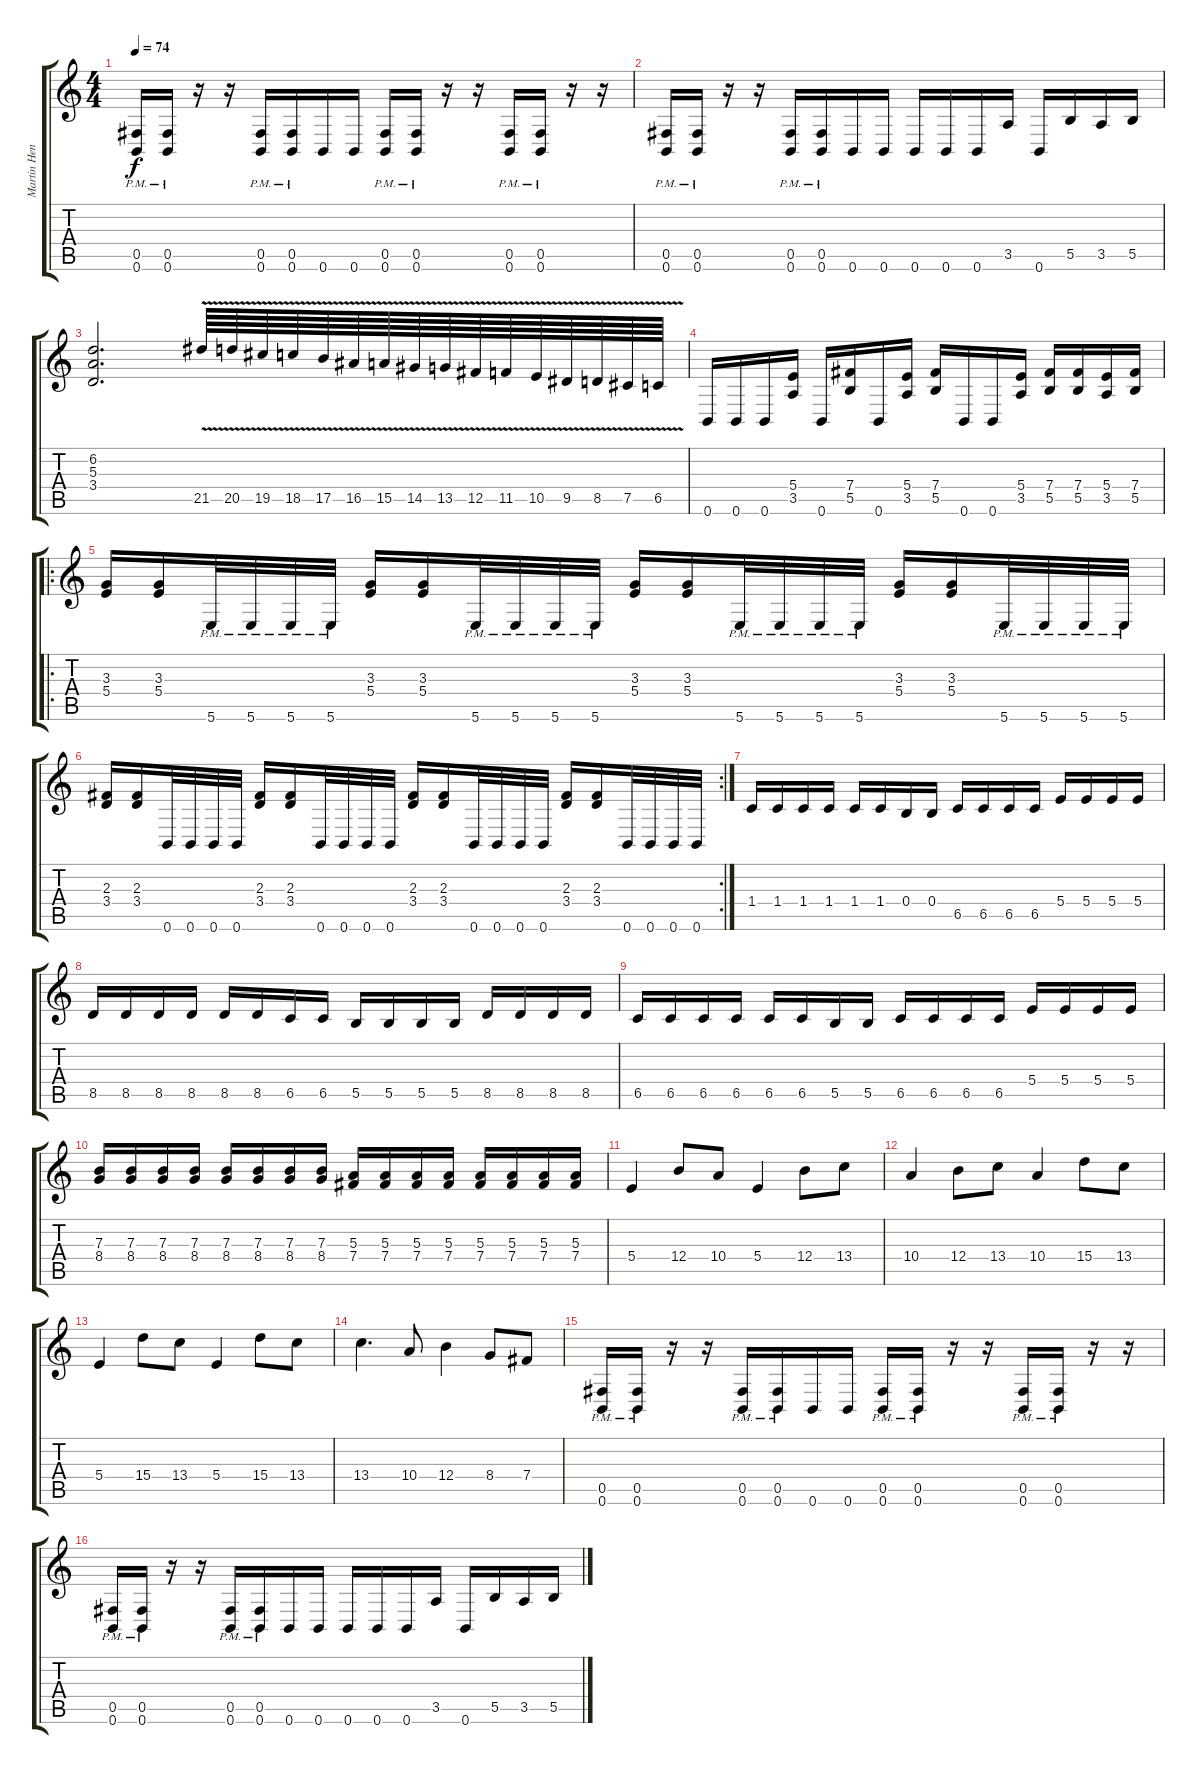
\track ("Martin Henriksson" "Martin Hen") {instrument distortionguitar}
\staff {score tabs}
\tuning (Db4 Ab3 E3 B2 Gb2 B1) {hide}
\ts (4 4)
\tempo 74
\clef g2
\ks c
(0.5{pm} 0.6{pm}).16{dy f} (0.5{pm} 0.6{pm}).16 r.16 r.16 (0.5{pm} 0.6{pm}).16 (0.5{pm} 0.6{pm}).16 0.6.16 0.6.16 (0.5{pm} 0.6{pm}).16 (0.5{pm} 0.6{pm}).16 r.16 r.16 (0.5{pm} 0.6{pm}).16 (0.5{pm} 0.6{pm}).16 r.16 r.16 |
(0.5{pm} 0.6{pm}).16 (0.5{pm} 0.6{pm}).16 r.16 r.16 (0.5{pm} 0.6{pm}).16 (0.5{pm} 0.6{pm}).16 0.6.16 0.6.16 0.6.16 0.6.16 0.6.16 3.5.16 0.6.16 5.5.16 3.5.16 5.5.16 |
(6.2 5.3 3.4).2{d} 21.5{v}.64 20.5{v}.64 19.5{v}.64 18.5{v}.64 17.5{v}.64 16.5{v}.64 15.5{v}.64 14.5{v}.64 13.5{v}.64 12.5{v}.64 11.5{v}.64 10.5{v}.64 9.5{v}.64 8.5{v}.64 7.5{v}.64 6.5{v}.64 |
0.6.16 0.6.16 0.6.16 (5.4 3.5).16 0.6.16 (7.4 5.5).16 0.6.16 (5.4 3.5).16 (7.4 5.5).16 0.6.16 0.6.16 (5.4 3.5).16 (7.4 5.5).16 (7.4 5.5).16 (5.4 3.5).16 (7.4 5.5).16 |
\ro
(3.3 5.4).16 (3.3 5.4).16 5.6{pm}.32 5.6{pm}.32 5.6{pm}.32 5.6{pm}.32 (3.3 5.4).16 (3.3 5.4).16 5.6{pm}.32 5.6{pm}.32 5.6{pm}.32 5.6{pm}.32 (3.3 5.4).16 (3.3 5.4).16 5.6{pm}.32 5.6{pm}.32 5.6{pm}.32 5.6{pm}.32 (3.3 5.4).16 (3.3 5.4).16 5.6{pm}.32 5.6{pm}.32 5.6{pm}.32 5.6{pm}.32 |
\rc 2
(2.3 3.4).16 (2.3 3.4).16 0.6.32 0.6.32 0.6.32 0.6.32 (2.3 3.4).16 (2.3 3.4).16 0.6.32 0.6.32 0.6.32 0.6.32 (2.3 3.4).16 (2.3 3.4).16 0.6.32 0.6.32 0.6.32 0.6.32 (2.3 3.4).16 (2.3 3.4).16 0.6.32 0.6.32 0.6.32 0.6.32 |
1.4.16{volume 16 balance 3} 1.4.16 1.4.16 1.4.16 1.4.16 1.4.16 0.4.16 0.4.16 6.5.16 6.5.16 6.5.16 6.5.16 5.4.16 5.4.16 5.4.16 5.4.16 |
8.5.16 8.5.16 8.5.16 8.5.16 8.5.16 8.5.16 6.5.16 6.5.16 5.5.16 5.5.16 5.5.16 5.5.16 8.5.16 8.5.16 8.5.16 8.5.16 |
6.5.16 6.5.16 6.5.16 6.5.16 6.5.16 6.5.16 5.5.16 5.5.16 6.5.16 6.5.16 6.5.16 6.5.16 5.4.16 5.4.16 5.4.16 5.4.16 |
(7.3 8.4).16 (7.3 8.4).16 (7.3 8.4).16 (7.3 8.4).16 (7.3 8.4).16 (7.3 8.4).16 (7.3 8.4).16 (7.3 8.4).16 (5.3 7.4).16 (5.3 7.4).16 (5.3 7.4).16 (5.3 7.4).16 (5.3 7.4).16 (5.3 7.4).16 (5.3 7.4).16 (5.3 7.4).16 |
5.4.4{volume 14 balance 3 instrument overdrivenguitar} 12.4.8 10.4.8 5.4.4 12.4.8 13.4.8 |
10.4.4 12.4.8 13.4.8 10.4.4 15.4.8 13.4.8 |
5.4.4 15.4.8 13.4.8 5.4.4 15.4.8 13.4.8 |
13.4.4{d} 10.4.8 12.4.4 8.4.8 7.4.8 |
(0.5{pm} 0.6{pm}).16{instrument distortionguitar} (0.5{pm} 0.6{pm}).16 r.16 r.16 (0.5{pm} 0.6{pm}).16 (0.5{pm} 0.6{pm}).16 0.6.16 0.6.16 (0.5{pm} 0.6{pm}).16 (0.5{pm} 0.6{pm}).16 r.16 r.16 (0.5{pm} 0.6{pm}).16 (0.5{pm} 0.6{pm}).16 r.16 r.16 |
(0.5{pm} 0.6{pm}).16 (0.5{pm} 0.6{pm}).16 r.16 r.16 (0.5{pm} 0.6{pm}).16 (0.5{pm} 0.6{pm}).16 0.6.16 0.6.16 0.6.16 0.6.16 0.6.16 3.5.16 0.6.16 5.5.16 3.5.16 5.5.16
